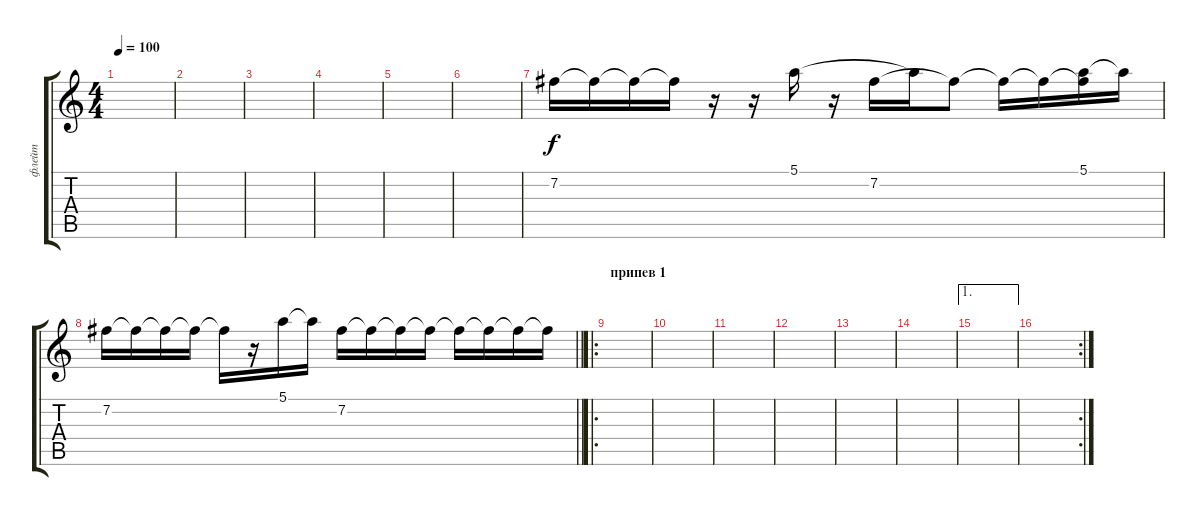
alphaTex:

\track ("флейт" "флейт") {instrument acousticguitarnylon}
\staff {score tabs}
\tuning (E4 B3 G3 D3 A2 E2) {hide}
\ts (4 4)
\tempo 100
\clef g2
\ks c
|
|
|
|
|
|
7.2.16 7.2{t}.16 7.2{t}.16 7.2{t}.16 r.16 r.16 5.1.16 r.16 7.2.16 5.1{t}.16 7.2{t}.8 7.2{t}.16 7.2{t}.16 (5.1 7.2{t}).16 5.1{t}.16 |
\barLineRight lightlight
7.2.16 7.2{t}.16 7.2{t}.16 7.2{t}.16 7.2{t}.16 r.16 5.1.16 5.1{t}.16 7.2.16 7.2{t}.16 7.2{t}.16 7.2{t}.16 7.2{t}.16 7.2{t}.16 7.2{t}.16 7.2{t}.16 |
\ro
\section ("" "припев 1")
|
|
|
|
|
|
\ae 1
|
\rc 2
